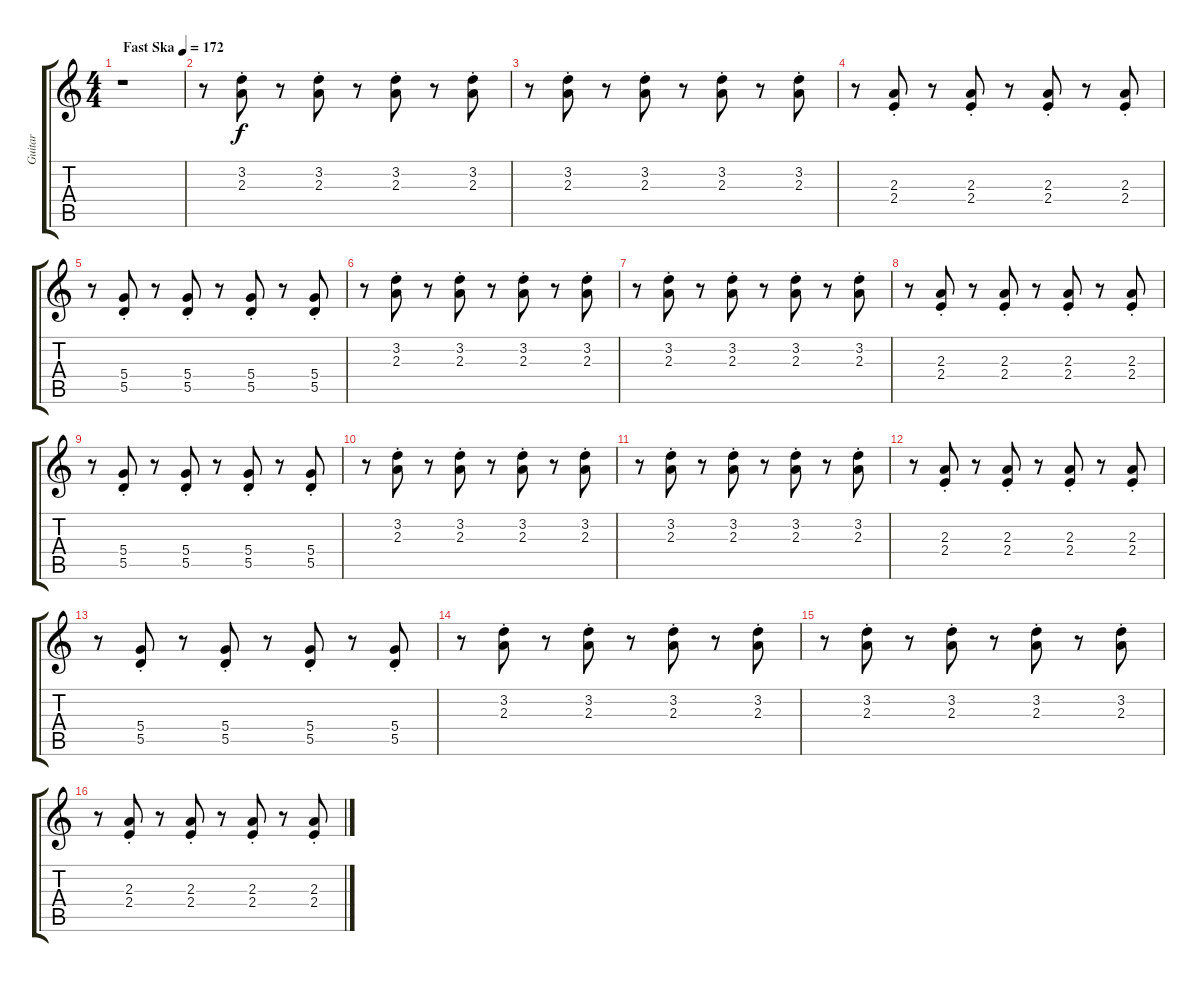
\track ("Guitar" "Guitar") {instrument acousticguitarsteel}
\staff {score tabs}
\tuning (E4 B3 G3 D3 A2 E2) {hide}
\ts (4 4)
\tempo (172 "Fast Ska")
\clef g2
\ks c
r.1{dy f instrument acousticguitarsteel} |
r.8 (3.2{st} 2.3{st}).8 r.8 (3.2{st} 2.3{st}).8 r.8 (3.2{st} 2.3{st}).8 r.8 (3.2{st} 2.3{st}).8 |
r.8 (3.2{st} 2.3{st}).8 r.8 (3.2{st} 2.3{st}).8 r.8 (3.2{st} 2.3{st}).8 r.8 (3.2{st} 2.3{st}).8 |
r.8 (2.3{st} 2.4{st}).8 r.8 (2.3{st} 2.4{st}).8 r.8 (2.3{st} 2.4{st}).8 r.8 (2.3{st} 2.4{st}).8 |
r.8 (5.4{st} 5.5{st}).8 r.8 (5.4{st} 5.5{st}).8 r.8 (5.4{st} 5.5{st}).8 r.8 (5.4{st} 5.5{st}).8 |
r.8 (3.2{st} 2.3{st}).8 r.8 (3.2{st} 2.3{st}).8 r.8 (3.2{st} 2.3{st}).8 r.8 (3.2{st} 2.3{st}).8 |
r.8 (3.2{st} 2.3{st}).8 r.8 (3.2{st} 2.3{st}).8 r.8 (3.2{st} 2.3{st}).8 r.8 (3.2{st} 2.3{st}).8 |
r.8 (2.3{st} 2.4{st}).8 r.8 (2.3{st} 2.4{st}).8 r.8 (2.3{st} 2.4{st}).8 r.8 (2.3{st} 2.4{st}).8 |
r.8 (5.4{st} 5.5{st}).8 r.8 (5.4{st} 5.5{st}).8 r.8 (5.4{st} 5.5{st}).8 r.8 (5.4{st} 5.5{st}).8 |
r.8 (3.2{st} 2.3{st}).8 r.8 (3.2{st} 2.3{st}).8 r.8 (3.2{st} 2.3{st}).8 r.8 (3.2{st} 2.3{st}).8 |
r.8 (3.2{st} 2.3{st}).8 r.8 (3.2{st} 2.3{st}).8 r.8 (3.2{st} 2.3{st}).8 r.8 (3.2{st} 2.3{st}).8 |
r.8 (2.3{st} 2.4{st}).8 r.8 (2.3{st} 2.4{st}).8 r.8 (2.3{st} 2.4{st}).8 r.8 (2.3{st} 2.4{st}).8 |
r.8 (5.4{st} 5.5{st}).8 r.8 (5.4{st} 5.5{st}).8 r.8 (5.4{st} 5.5{st}).8 r.8 (5.4{st} 5.5{st}).8 |
r.8 (3.2{st} 2.3{st}).8 r.8 (3.2{st} 2.3{st}).8 r.8 (3.2{st} 2.3{st}).8 r.8 (3.2{st} 2.3{st}).8 |
r.8 (3.2{st} 2.3{st}).8 r.8 (3.2{st} 2.3{st}).8 r.8 (3.2{st} 2.3{st}).8 r.8 (3.2{st} 2.3{st}).8 |
r.8 (2.3{st} 2.4{st}).8 r.8 (2.3{st} 2.4{st}).8 r.8 (2.3{st} 2.4{st}).8 r.8 (2.3{st} 2.4{st}).8
